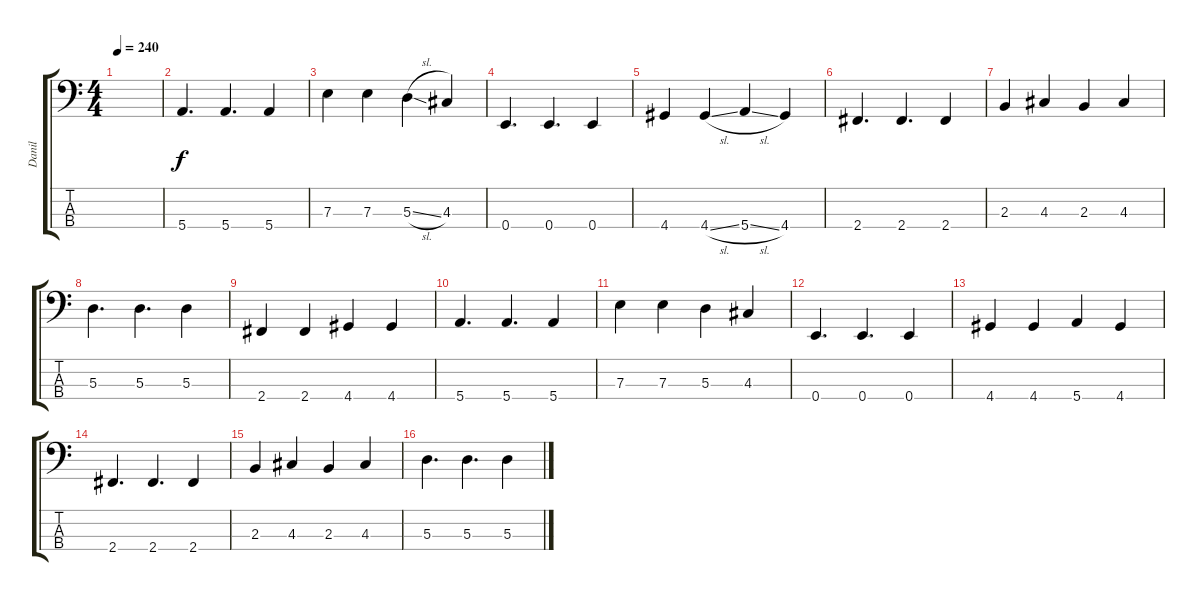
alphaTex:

\track ("Danil" "Danil") {instrument electricbasspick}
\staff {score tabs}
\tuning (G2 D2 A1 E1) {hide}
\ts (4 4)
\tempo 240
\clef f4
\ks c
|
5.4.4{d} 5.4.4{d} 5.4.4 |
7.3.4 7.3.4 5.3{sl}.4 4.3.4 |
0.4.4{d} 0.4.4{d} 0.4.4 |
4.4.4 4.4{sl}.4 5.4{sl}.4 4.4.4 |
2.4.4{d} 2.4.4{d} 2.4.4 |
2.3.4 4.3.4 2.3.4 4.3.4 |
5.3.4{d} 5.3.4{d} 5.3.4 |
2.4.4 2.4.4 4.4.4 4.4.4 |
5.4.4{d} 5.4.4{d} 5.4.4 |
7.3.4 7.3.4 5.3.4 4.3.4 |
0.4.4{d} 0.4.4{d} 0.4.4 |
4.4.4 4.4.4 5.4.4 4.4.4 |
2.4.4{d} 2.4.4{d} 2.4.4 |
2.3.4 4.3.4 2.3.4 4.3.4 |
5.3.4{d} 5.3.4{d} 5.3.4
